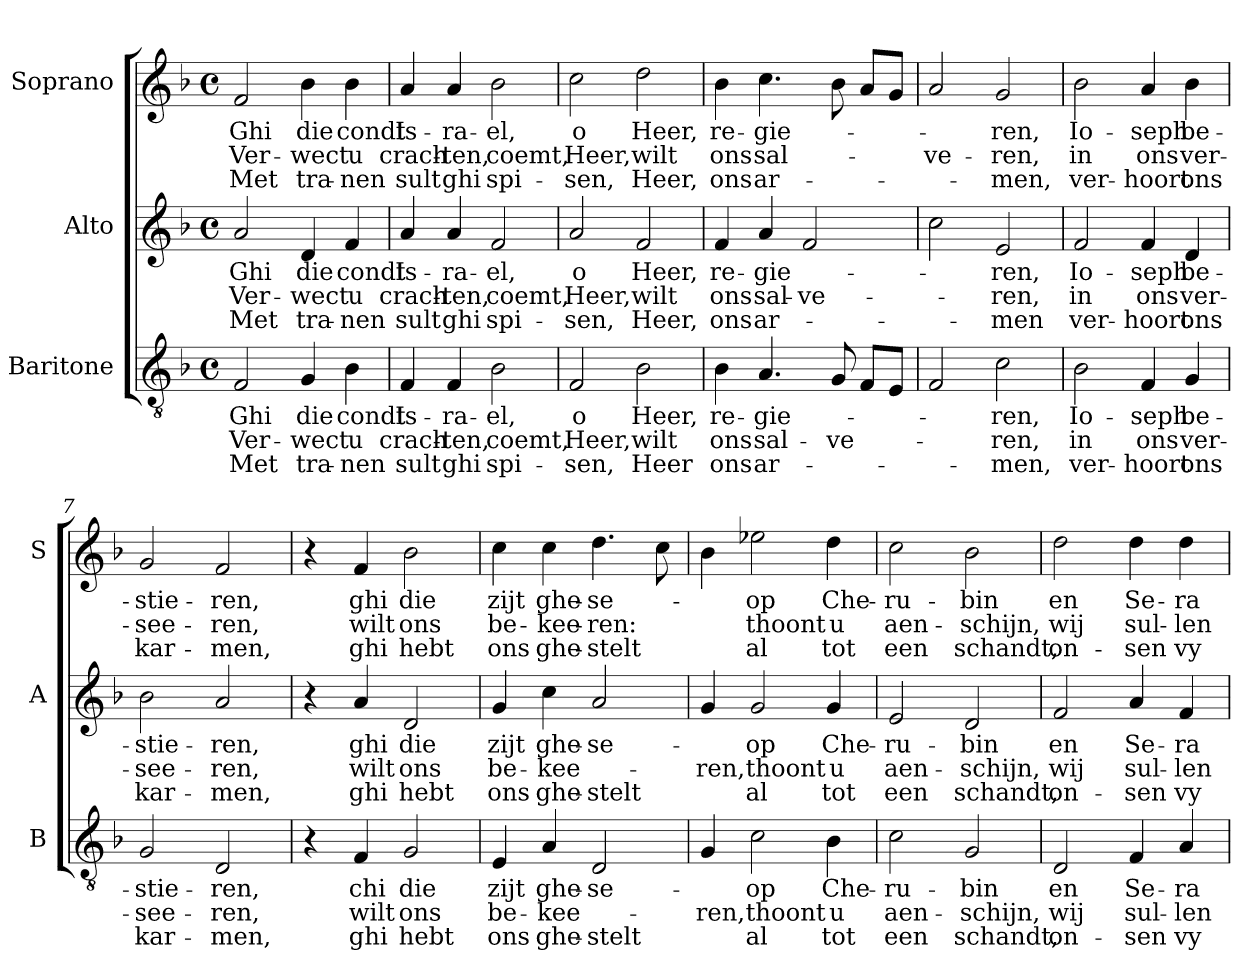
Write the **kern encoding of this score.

**kern	**text	**text	**text	**kern	**text	**text	**text	**kern	**text	**text	**text
*part3	*part3	*part3	*part3	*part2	*part2	*part2	*part2	*part1	*part1	*part1	*part1
*staff3	*staff3	*staff3	*staff3	*staff2	*staff2	*staff2	*staff2	*staff1	*staff1	*staff1	*staff1
*I"Baritone	*	*	*	*I"Alto	*	*	*	*I"Soprano	*	*	*
*I'B	*	*	*	*I'A	*	*	*	*I'S	*	*	*
*clefGv2	*	*	*	*clefG2	*	*	*	*clefG2	*	*	*
*k[b-]	*	*	*	*k[b-]	*	*	*	*k[b-]	*	*	*
*F:	*	*	*	*F:	*	*	*	*F:	*	*	*
*M4/4	*	*	*	*M4/4	*	*	*	*M4/4	*	*	*
*met(c)	*	*	*	*met(c)	*	*	*	*met(c)	*	*	*
=1	=1	=1	=1	=1	=1	=1	=1	=1	=1	=1	=1
!	!LO:LY:b	!LO:LY:b	!LO:LY:b	!	!LO:LY:b	!LO:LY:b	!LO:LY:b	!	!LO:LY:b	!LO:LY:b	!LO:LY:b
2F/	Ghi	Ver-	Met	2a/	Ghi	Ver-	Met	2f/	Ghi	Ver-	Met
!	!LO:LY:b	!LO:LY:b	!LO:LY:b	!	!LO:LY:b	!LO:LY:b	!LO:LY:b	!	!LO:LY:b	!LO:LY:b	!LO:LY:b
4G/	die	-wect	tra-	4d/	die	-wect	tra-	4b-\	die	-wect	tra-
!	!LO:LY:b	!LO:LY:b	!LO:LY:b	!	!LO:LY:b	!LO:LY:b	!LO:LY:b	!	!LO:LY:b	!LO:LY:b	!LO:LY:b
4B-\	condt	u	-nen	4f/	condt	u	-nen	4b-\	condt	u	-nen
=2	=2	=2	=2	=2	=2	=2	=2	=2	=2	=2	=2
!	!LO:LY:b	!LO:LY:b	!LO:LY:b	!	!LO:LY:b	!LO:LY:b	!LO:LY:b	!	!LO:LY:b	!LO:LY:b	!LO:LY:b
4F/	Is-	crach-	sult	4a/	Is-	crach-	sult	4a/	Is-	crach-	sult
!	!LO:LY:b	!LO:LY:b	!LO:LY:b	!	!LO:LY:b	!LO:LY:b	!LO:LY:b	!	!LO:LY:b	!LO:LY:b	!LO:LY:b
4F/	-ra-	-ten,	ghi	4a/	-ra-	-ten,	ghi	4a/	-ra-	-ten,	ghi
!	!LO:LY:b	!LO:LY:b	!LO:LY:b	!	!LO:LY:b	!LO:LY:b	!LO:LY:b	!	!LO:LY:b	!LO:LY:b	!LO:LY:b
2B-\	-el,	coemt,	spi-	2f/	-el,	coemt,	spi-	2b-\	-el,	coemt,	spi-
=3	=3	=3	=3	=3	=3	=3	=3	=3	=3	=3	=3
!	!LO:LY:b	!LO:LY:b	!LO:LY:b	!	!LO:LY:b	!LO:LY:b	!LO:LY:b	!	!LO:LY:b	!LO:LY:b	!LO:LY:b
2F/	o	Heer,	-sen,	2a/	o	Heer,	-sen,	2cc\	o	Heer,	-sen,
!	!LO:LY:b	!LO:LY:b	!LO:LY:b	!	!LO:LY:b	!LO:LY:b	!LO:LY:b	!	!LO:LY:b	!LO:LY:b	!LO:LY:b
2B-\	Heer,	wilt	Heer	2f/	Heer,	wilt	Heer,	2dd\	Heer,	wilt	Heer,
=4	=4	=4	=4	=4	=4	=4	=4	=4	=4	=4	=4
!	!LO:LY:b	!LO:LY:b	!LO:LY:b	!	!LO:LY:b	!LO:LY:b	!LO:LY:b	!	!LO:LY:b	!LO:LY:b	!LO:LY:b
4B-\	re-	ons	ons	4f/	re-	ons	ons	4b-\	re-	ons	ons
!	!LO:LY:b	!LO:LY:b	!LO:LY:b	!	!LO:LY:b	!LO:LY:b	!LO:LY:b	!	!LO:LY:b	!LO:LY:b	!LO:LY:b
4.A/	-gie-	sal-	ar-	4a/	-gie-	sal-	ar-	4.cc\	-gie-	sal-	ar-
!	!	!	!	!	!	!LO:LY:b	!	!	!	!	!
.	.	.	.	2f/	.	-ve-	.	.	.	.	.
!	!	!LO:LY:b	!	!	!	!	!	!	!	!	!
8G/	.	-ve-	.	.	.	.	.	8b-\	.	.	.
8F/L	.	.	.	.	.	.	.	8a/L	.	.	.
8E/J	.	.	.	.	.	.	.	8g/J	.	.	.
=5	=5	=5	=5	=5	=5	=5	=5	=5	=5	=5	=5
!	!	!	!	!	!	!	!	!	!	!LO:LY:b	!
2F/	.	.	.	2cc\	.	.	.	2a/	.	-ve-	.
!	!LO:LY:b	!LO:LY:b	!LO:LY:b	!	!LO:LY:b	!LO:LY:b	!LO:LY:b	!	!LO:LY:b	!LO:LY:b	!LO:LY:b
2c\	-ren,	-ren,	-men,	2e/	-ren,	-ren,	-men	2g/	-ren,	-ren,	-men,
!!LO:LB:g=z
=6	=6	=6	=6	=6	=6	=6	=6	=6	=6	=6	=6
!	!LO:LY:b	!LO:LY:b	!LO:LY:b	!	!LO:LY:b	!LO:LY:b	!LO:LY:b	!	!LO:LY:b	!LO:LY:b	!LO:LY:b
2B-\	Io-	in	ver-	2f/	Io-	in	ver-	2b-\	Io-	in	ver-
!	!LO:LY:b	!LO:LY:b	!LO:LY:b	!	!LO:LY:b	!LO:LY:b	!LO:LY:b	!	!LO:LY:b	!LO:LY:b	!LO:LY:b
4F/	-seph	ons	-hoort	4f/	-seph	ons	-hoort	4a/	-seph	ons	-hoort
!	!LO:LY:b	!LO:LY:b	!LO:LY:b	!	!LO:LY:b	!LO:LY:b	!LO:LY:b	!	!LO:LY:b	!LO:LY:b	!LO:LY:b
4G/	be-	ver-	ons	4d/	be-	ver-	ons	4b-\	be-	ver-	ons
=7	=7	=7	=7	=7	=7	=7	=7	=7	=7	=7	=7
!	!LO:LY:b	!LO:LY:b	!LO:LY:b	!	!LO:LY:b	!LO:LY:b	!LO:LY:b	!	!LO:LY:b	!LO:LY:b	!LO:LY:b
2G/	-stie-	-see-	kar-	2b-\	-stie-	-see-	kar-	2g/	-stie-	-see-	kar-
!	!LO:LY:b	!LO:LY:b	!LO:LY:b	!	!LO:LY:b	!LO:LY:b	!LO:LY:b	!	!LO:LY:b	!LO:LY:b	!LO:LY:b
2D/	-ren,	-ren,	-men,	2a/	-ren,	-ren,	-men,	2f/	-ren,	-ren,	-men,
=8	=8	=8	=8	=8	=8	=8	=8	=8	=8	=8	=8
4r	.	.	.	4r	.	.	.	4r	.	.	.
!	!LO:LY:b	!LO:LY:b	!LO:LY:b	!	!LO:LY:b	!LO:LY:b	!LO:LY:b	!	!LO:LY:b	!LO:LY:b	!LO:LY:b
4F/	chi	wilt	ghi	4a/	ghi	wilt	ghi	4f/	ghi	wilt	ghi
!	!LO:LY:b	!LO:LY:b	!LO:LY:b	!	!LO:LY:b	!LO:LY:b	!LO:LY:b	!	!LO:LY:b	!LO:LY:b	!LO:LY:b
2G/	die	ons	hebt	2d/	die	ons	hebt	2b-\	die	ons	hebt
=9	=9	=9	=9	=9	=9	=9	=9	=9	=9	=9	=9
!	!LO:LY:b	!LO:LY:b	!LO:LY:b	!	!LO:LY:b	!LO:LY:b	!LO:LY:b	!	!LO:LY:b	!LO:LY:b	!LO:LY:b
4E/	zijt	be-	ons	4g/	zijt	be-	ons	4cc\	zijt	be-	ons
!	!LO:LY:b	!LO:LY:b	!LO:LY:b	!	!LO:LY:b	!LO:LY:b	!LO:LY:b	!	!LO:LY:b	!LO:LY:b	!LO:LY:b
4A/	ghe-	-kee-	ghe-	4cc\	ghe-	-kee-	ghe-	4cc\	ghe-	-kee-	ghe-
!	!LO:LY:b	!	!LO:LY:b	!	!LO:LY:b	!	!LO:LY:b	!	!LO:LY:b	!LO:LY:b	!LO:LY:b
2D/	-se-	.	-stelt	2a/	-se-	.	-stelt	4.dd\	-se-	-ren:	-stelt
.	.	.	.	.	.	.	.	8cc\	.	.	.
=10	=10	=10	=10	=10	=10	=10	=10	=10	=10	=10	=10
!	!	!LO:LY:b	!	!	!	!LO:LY:b	!	!	!	!	!
4G/	.	-ren,	.	4g/	.	-ren,	.	4b-\	.	.	.
!	!LO:LY:b	!LO:LY:b	!LO:LY:b	!	!LO:LY:b	!LO:LY:b	!LO:LY:b	!	!LO:LY:b	!LO:LY:b	!LO:LY:b
2c\	op	thoont	al	2g/	op	thoont	al	2ee-X\	op	thoont	al
!	!LO:LY:b	!LO:LY:b	!LO:LY:b	!	!LO:LY:b	!LO:LY:b	!LO:LY:b	!	!LO:LY:b	!LO:LY:b	!LO:LY:b
4B-\	Che-	u	tot	4g/	Che-	u	tot	4dd\	Che-	u	tot
!!LO:PB:g=z
=11	=11	=11	=11	=11	=11	=11	=11	=11	=11	=11	=11
!	!LO:LY:b	!LO:LY:b	!LO:LY:b	!	!LO:LY:b	!LO:LY:b	!LO:LY:b	!	!LO:LY:b	!LO:LY:b	!LO:LY:b
2c\	-ru-	aen-	een	2e/	-ru-	aen-	een	2cc\	-ru-	aen-	een
!	!LO:LY:b	!LO:LY:b	!LO:LY:b	!	!LO:LY:b	!LO:LY:b	!LO:LY:b	!	!LO:LY:b	!LO:LY:b	!LO:LY:b
2G/	-bin	-schijn,	schandt,	2d/	-bin	-schijn,	schandt,	2b-\	-bin	-schijn,	schandt,
=12	=12	=12	=12	=12	=12	=12	=12	=12	=12	=12	=12
!	!LO:LY:b	!LO:LY:b	!LO:LY:b	!	!LO:LY:b	!LO:LY:b	!LO:LY:b	!	!LO:LY:b	!LO:LY:b	!LO:LY:b
2D/	en	wij	on-	2f/	en	wij	on-	2dd\	en	wij	on-
!	!LO:LY:b	!LO:LY:b	!LO:LY:b	!	!LO:LY:b	!LO:LY:b	!LO:LY:b	!	!LO:LY:b	!LO:LY:b	!LO:LY:b
4F/	Se-	sul-	-sen	4a/	Se-	sul-	-sen	4dd\	Se-	sul-	-sen
!	!LO:LY:b	!LO:LY:b	!LO:LY:b	!	!LO:LY:b	!LO:LY:b	!LO:LY:b	!	!LO:LY:b	!LO:LY:b	!LO:LY:b
4A/	-ra-	-len	vy-	4f/	-ra-	-len	vy-	4dd\	-ra-	-len	vy-
=	=	=	=	=	=	=	=	=	=	=	=
*-	*-	*-	*-	*-	*-	*-	*-	*-	*-	*-	*-
